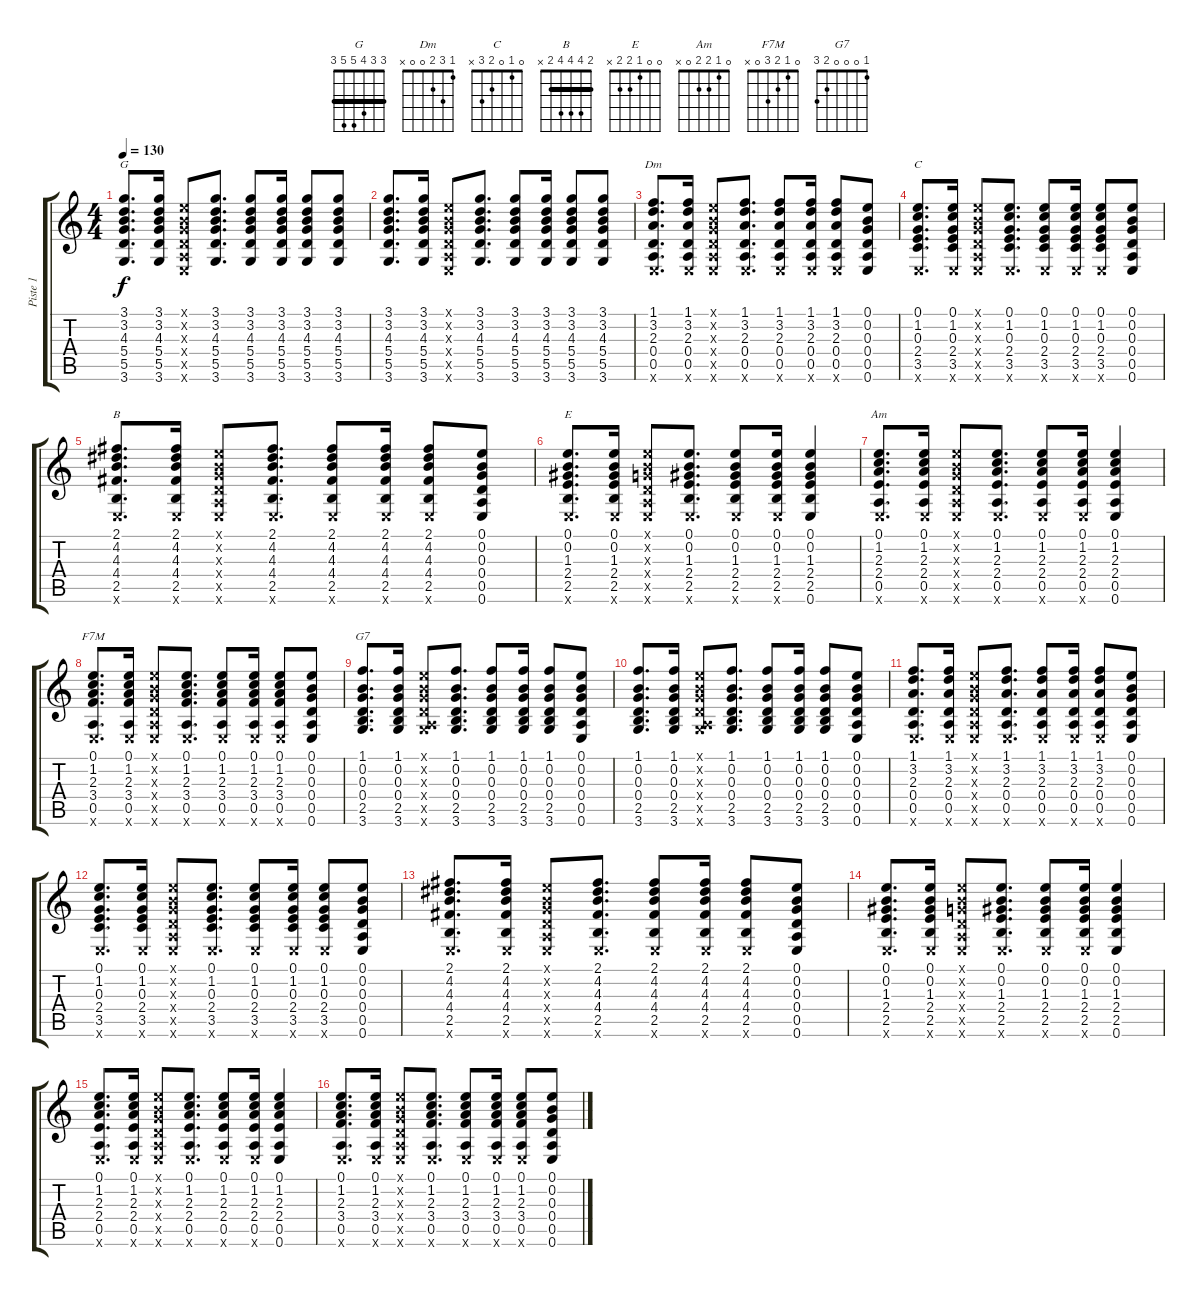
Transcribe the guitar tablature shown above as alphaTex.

\track ("Piste 1" "Piste 1") {instrument acousticguitarsteel}
\staff {score tabs}
\tuning (E4 B3 G3 D3 A2 E2) {hide}
\chord ("G" 3 3 4 5 5 3) {barre 3}
\chord ("Dm" 1 3 2 0 0 x)
\chord ("C" 0 1 0 2 3 x)
\chord ("B" 2 4 4 4 2 x) {barre 2}
\chord ("E" 0 0 1 2 2 x)
\chord ("Am" 0 1 2 2 0 x)
\chord ("F7M" 0 1 2 3 0 x)
\chord ("G7" 1 0 0 0 2 3)
\ts (4 4)
\tempo 130
\clef g2
\ks c
(3.1 3.2 4.3 5.4 5.5 3.6).8{d ch "G" dy f} (3.1 3.2 4.3 5.4 5.5 3.6).16 (0.1{x} 0.2{x} 0.3{x} 0.4{x} 0.5{x} 0.6{x}).8 (3.1 3.2 4.3 5.4 5.5 3.6).8{d} (3.1 3.2 4.3 5.4 5.5 3.6).8 (3.1 3.2 4.3 5.4 5.5 3.6).16 (3.1 3.2 4.3 5.4 5.5 3.6).8 (3.1 3.2 4.3 5.4 5.5 3.6).8 |
(3.1 3.2 4.3 5.4 5.5 3.6).8{d} (3.1 3.2 4.3 5.4 5.5 3.6).16 (0.1{x} 0.2{x} 0.3{x} 0.4{x} 0.5{x} 0.6{x}).8 (3.1 3.2 4.3 5.4 5.5 3.6).8{d} (3.1 3.2 4.3 5.4 5.5 3.6).8 (3.1 3.2 4.3 5.4 5.5 3.6).16 (3.1 3.2 4.3 5.4 5.5 3.6).8 (3.1 3.2 4.3 5.4 5.5 3.6).8 |
(1.1 3.2 2.3 0.4 0.5 0.6{x}).8{d ch "Dm"} (1.1 3.2 2.3 0.4 0.5 0.6{x}).16 (0.1{x} 0.2{x} 0.3{x} 0.4{x} 0.5{x} 0.6{x}).8 (1.1 3.2 2.3 0.4 0.5 0.6{x}).8{d} (1.1 3.2 2.3 0.4 0.5 0.6{x}).8 (1.1 3.2 2.3 0.4 0.5 0.6{x}).16 (1.1 3.2 2.3 0.4 0.5 0.6{x}).8 (0.1 0.2 0.3 0.4 0.5 0.6).8 |
(0.1 1.2 0.3 2.4 3.5 0.6{x}).8{d ch "C"} (0.1 1.2 0.3 2.4 3.5 0.6{x}).16 (0.1{x} 0.2{x} 0.3{x} 0.4{x} 0.5{x} 0.6{x}).8 (0.1 1.2 0.3 2.4 3.5 0.6{x}).8{d} (0.1 1.2 0.3 2.4 3.5 0.6{x}).8 (0.1 1.2 0.3 2.4 3.5 0.6{x}).16 (0.1 1.2 0.3 2.4 3.5 0.6{x}).8 (0.1 0.2 0.3 0.4 0.5 0.6).8 |
(2.1 4.2 4.3 4.4 2.5 0.6{x}).8{d ch "B"} (2.1 4.2 4.3 4.4 2.5 0.6{x}).16 (0.1{x} 0.2{x} 0.3{x} 0.4{x} 0.5{x} 0.6{x}).8 (2.1 4.2 4.3 4.4 2.5 0.6{x}).8{d} (2.1 4.2 4.3 4.4 2.5 0.6{x}).8 (2.1 4.2 4.3 4.4 2.5 0.6{x}).16 (2.1 4.2 4.3 4.4 2.5 0.6{x}).8 (0.1 0.2 0.3 0.4 0.5 0.6).8 |
(0.1 0.2 1.3 2.4 2.5 0.6{x}).8{d ch "E"} (0.1 0.2 1.3 2.4 2.5 0.6{x}).16 (0.1{x} 0.2{x} 0.3{x} 0.4{x} 0.5{x} 0.6{x}).8 (0.1 0.2 1.3 2.4 2.5 0.6{x}).8{d} (0.1 0.2 1.3 2.4 2.5 0.6{x}).8 (0.1 0.2 1.3 2.4 2.5 0.6{x}).16 (0.1 0.2 1.3 2.4 2.5 0.6).4 |
(0.1 1.2 2.3 2.4 0.5 0.6{x}).8{d ch "Am"} (0.1 1.2 2.3 2.4 0.5 0.6{x}).16 (0.1{x} 0.2{x} 0.3{x} 0.4{x} 0.5{x} 0.6{x}).8 (0.1 1.2 2.3 2.4 0.5 0.6{x}).8{d} (0.1 1.2 2.3 2.4 0.5 0.6{x}).8 (0.1 1.2 2.3 2.4 0.5 0.6{x}).16 (0.1 1.2 2.3 2.4 0.5 0.6).4 |
(0.1 1.2 2.3 3.4 0.5 0.6{x}).8{d ch "F7M"} (0.1 1.2 2.3 3.4 0.5 0.6{x}).16 (0.1{x} 0.2{x} 0.3{x} 0.4{x} 0.5{x} 0.6{x}).8 (0.1 1.2 2.3 3.4 0.5 0.6{x}).8{d} (0.1 1.2 2.3 3.4 0.5 0.6{x}).8 (0.1 1.2 2.3 3.4 0.5 0.6{x}).16 (0.1 1.2 2.3 3.4 0.5 0.6{x}).8 (0.1 0.2 0.3 0.4 0.5 0.6).8 |
(1.1 0.2 0.3 0.4 2.5 3.6).8{d ch "G7"} (1.1 0.2 0.3 0.4 2.5 3.6).16 (0.1{x} 0.2{x} 0.3{x} 0.4{x} 0.5{x} 3.6{x}).8 (1.1 0.2 0.3 0.4 2.5 3.6).8{d} (1.1 0.2 0.3 0.4 2.5 3.6).8 (1.1 0.2 0.3 0.4 2.5 3.6).16 (1.1 0.2 0.3 0.4 2.5 3.6).8 (0.1 0.2 0.3 0.4 0.5 0.6).8 |
(1.1 0.2 0.3 0.4 2.5 3.6).8{d} (1.1 0.2 0.3 0.4 2.5 3.6).16 (0.1{x} 0.2{x} 0.3{x} 0.4{x} 0.5{x} 3.6{x}).8 (1.1 0.2 0.3 0.4 2.5 3.6).8{d} (1.1 0.2 0.3 0.4 2.5 3.6).8 (1.1 0.2 0.3 0.4 2.5 3.6).16 (1.1 0.2 0.3 0.4 2.5 3.6).8 (0.1 0.2 0.3 0.4 0.5 0.6).8 |
(1.1 3.2 2.3 0.4 0.5 0.6{x}).8{d} (1.1 3.2 2.3 0.4 0.5 0.6{x}).16 (0.1{x} 0.2{x} 0.3{x} 0.4{x} 0.5{x} 0.6{x}).8 (1.1 3.2 2.3 0.4 0.5 0.6{x}).8{d} (1.1 3.2 2.3 0.4 0.5 0.6{x}).8 (1.1 3.2 2.3 0.4 0.5 0.6{x}).16 (1.1 3.2 2.3 0.4 0.5 0.6{x}).8 (0.1 0.2 0.3 0.4 0.5 0.6).8 |
(0.1 1.2 0.3 2.4 3.5 0.6{x}).8{d} (0.1 1.2 0.3 2.4 3.5 0.6{x}).16 (0.1{x} 0.2{x} 0.3{x} 0.4{x} 0.5{x} 0.6{x}).8 (0.1 1.2 0.3 2.4 3.5 0.6{x}).8{d} (0.1 1.2 0.3 2.4 3.5 0.6{x}).8 (0.1 1.2 0.3 2.4 3.5 0.6{x}).16 (0.1 1.2 0.3 2.4 3.5 0.6{x}).8 (0.1 0.2 0.3 0.4 0.5 0.6).8 |
(2.1 4.2 4.3 4.4 2.5 0.6{x}).8{d} (2.1 4.2 4.3 4.4 2.5 0.6{x}).16 (0.1{x} 0.2{x} 0.3{x} 0.4{x} 0.5{x} 0.6{x}).8 (2.1 4.2 4.3 4.4 2.5 0.6{x}).8{d} (2.1 4.2 4.3 4.4 2.5 0.6{x}).8 (2.1 4.2 4.3 4.4 2.5 0.6{x}).16 (2.1 4.2 4.3 4.4 2.5 0.6{x}).8 (0.1 0.2 0.3 0.4 0.5 0.6).8 |
(0.1 0.2 1.3 2.4 2.5 0.6{x}).8{d} (0.1 0.2 1.3 2.4 2.5 0.6{x}).16 (0.1{x} 0.2{x} 0.3{x} 0.4{x} 0.5{x} 0.6{x}).8 (0.1 0.2 1.3 2.4 2.5 0.6{x}).8{d} (0.1 0.2 1.3 2.4 2.5 0.6{x}).8 (0.1 0.2 1.3 2.4 2.5 0.6{x}).16 (0.1 0.2 1.3 2.4 2.5 0.6).4 |
(0.1 1.2 2.3 2.4 0.5 0.6{x}).8{d} (0.1 1.2 2.3 2.4 0.5 0.6{x}).16 (0.1{x} 0.2{x} 0.3{x} 0.4{x} 0.5{x} 0.6{x}).8 (0.1 1.2 2.3 2.4 0.5 0.6{x}).8{d} (0.1 1.2 2.3 2.4 0.5 0.6{x}).8 (0.1 1.2 2.3 2.4 0.5 0.6{x}).16 (0.1 1.2 2.3 2.4 0.5 0.6).4 |
(0.1 1.2 2.3 3.4 0.5 0.6{x}).8{d} (0.1 1.2 2.3 3.4 0.5 0.6{x}).16 (0.1{x} 0.2{x} 0.3{x} 0.4{x} 0.5{x} 0.6{x}).8 (0.1 1.2 2.3 3.4 0.5 0.6{x}).8{d} (0.1 1.2 2.3 3.4 0.5 0.6{x}).8 (0.1 1.2 2.3 3.4 0.5 0.6{x}).16 (0.1 1.2 2.3 3.4 0.5 0.6{x}).8 (0.1 0.2 0.3 0.4 0.5 0.6).8
